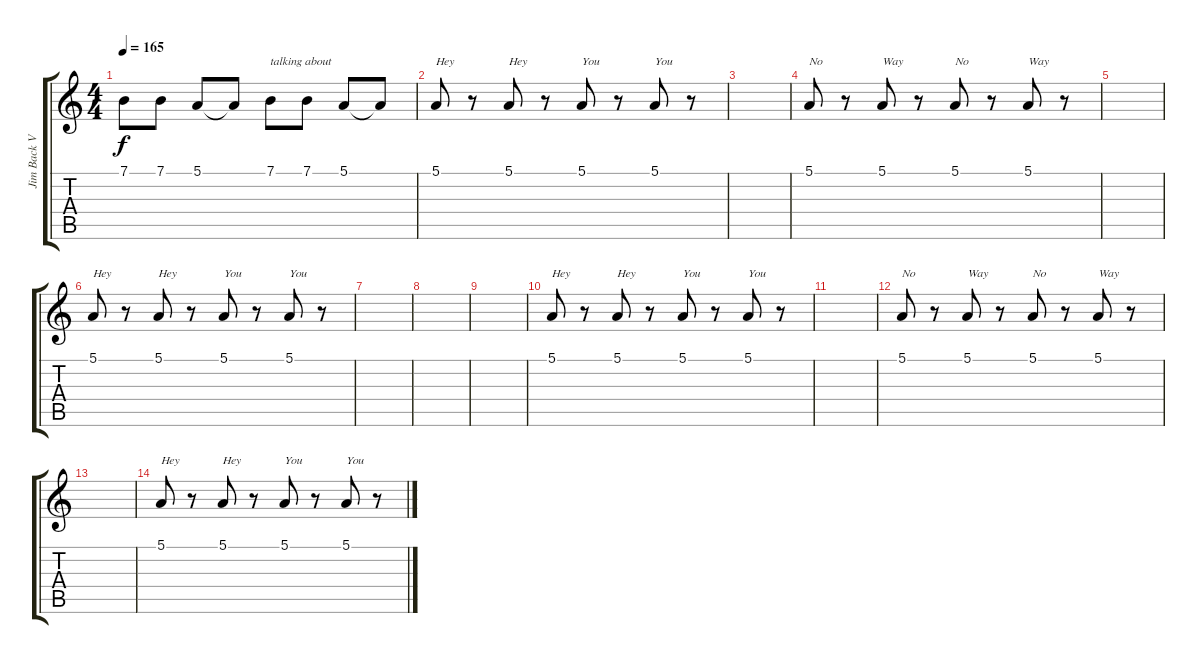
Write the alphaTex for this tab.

\track ("Jim Back Vocals" "Jim Back V") {instrument altosax}
\staff {score tabs}
\tuning (E4 B3 G3 D3 A2 D2) {hide}
\ts (4 4)
\tempo 165
\clef g2
\ks c
7.1.8{dy f} 7.1.8 5.1.8 5.1{t}.8 7.1.8{txt "talking about"} 7.1.8 5.1.8 5.1{t}.8 |
5.1.8{txt "Hey"} r.8 5.1.8{txt "Hey"} r.8 5.1.8{txt "You"} r.8 5.1.8{txt "You"} r.8 |
|
5.1.8{txt "No"} r.8 5.1.8{txt "Way"} r.8 5.1.8{txt "No"} r.8 5.1.8{txt "Way"} r.8 |
|
5.1.8{txt "Hey"} r.8 5.1.8{txt "Hey"} r.8 5.1.8{txt "You"} r.8 5.1.8{txt "You"} r.8 |
|
|
|
5.1.8{txt "Hey"} r.8 5.1.8{txt "Hey"} r.8 5.1.8{txt "You"} r.8 5.1.8{txt "You"} r.8 |
|
5.1.8{txt "No"} r.8 5.1.8{txt "Way"} r.8 5.1.8{txt "No"} r.8 5.1.8{txt "Way"} r.8 |
|
5.1.8{txt "Hey"} r.8 5.1.8{txt "Hey"} r.8 5.1.8{txt "You"} r.8 5.1.8{txt "You"} r.8
